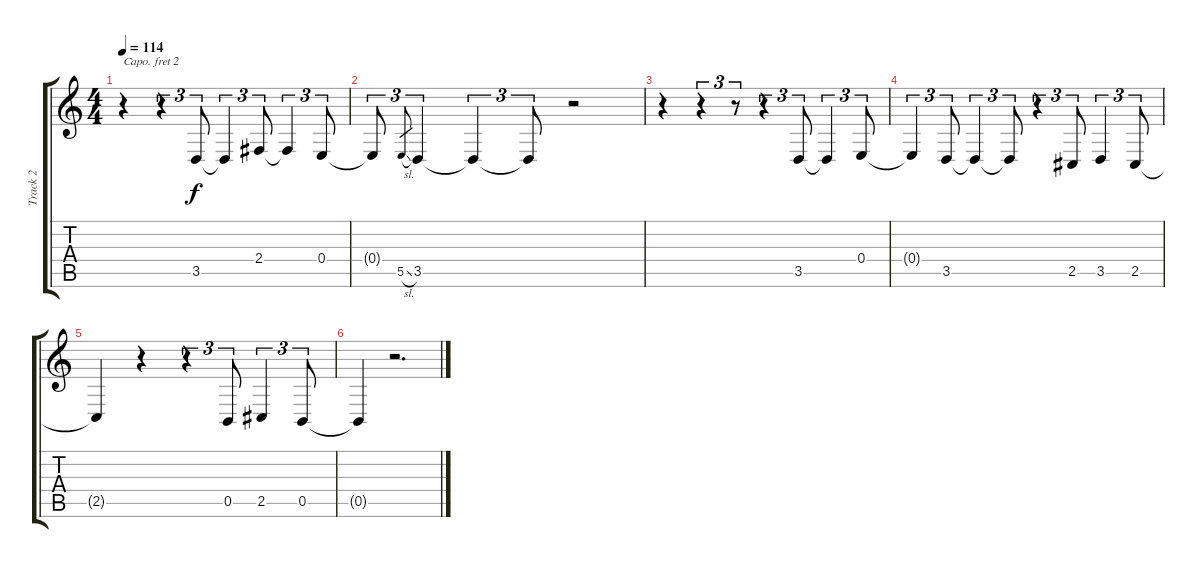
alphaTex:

\track ("Track 2" "Track 2") {instrument flute}
\staff {score tabs}
\capo 2
\tuning (E4 B3 G3 D3 A2 E2) {hide}
\ts (4 4)
\tempo 114
\clef g2
\ks c
r.4{dy f} r.4{tu (3 2)} 3.5.8{tu (3 2)} 3.5{t}.4{tu (3 2)} 2.4.8{tu (3 2)} 2.4{t}.4{tu (3 2)} 0.4.8{tu (3 2)} |
0.4{t}.8{tu (3 2)} 5.5{sl}.8{gr} 3.5.4{tu (3 2)} 3.5{t}.4{tu (3 2)} 3.5{t}.8{tu (3 2)} r.2 |
r.4 r.4{tu (3 2)} r.8{tu (3 2)} r.4{tu (3 2)} 3.5.8{tu (3 2)} 3.5{t}.4{tu (3 2)} 0.4.8{tu (3 2)} |
0.4{t}.4{tu (3 2)} 3.5.8{tu (3 2)} 3.5{t}.4{tu (3 2)} 3.5{t}.8{tu (3 2)} r.4{tu (3 2)} 2.5.8{tu (3 2)} 3.5.4{tu (3 2)} 2.5.8{tu (3 2)} |
2.5{t}.4 r.4 r.4{tu (3 2)} 0.5.8{tu (3 2)} 2.5.4{tu (3 2)} 0.5.8{tu (3 2)} |
0.5{t}.4 r.2{d}
